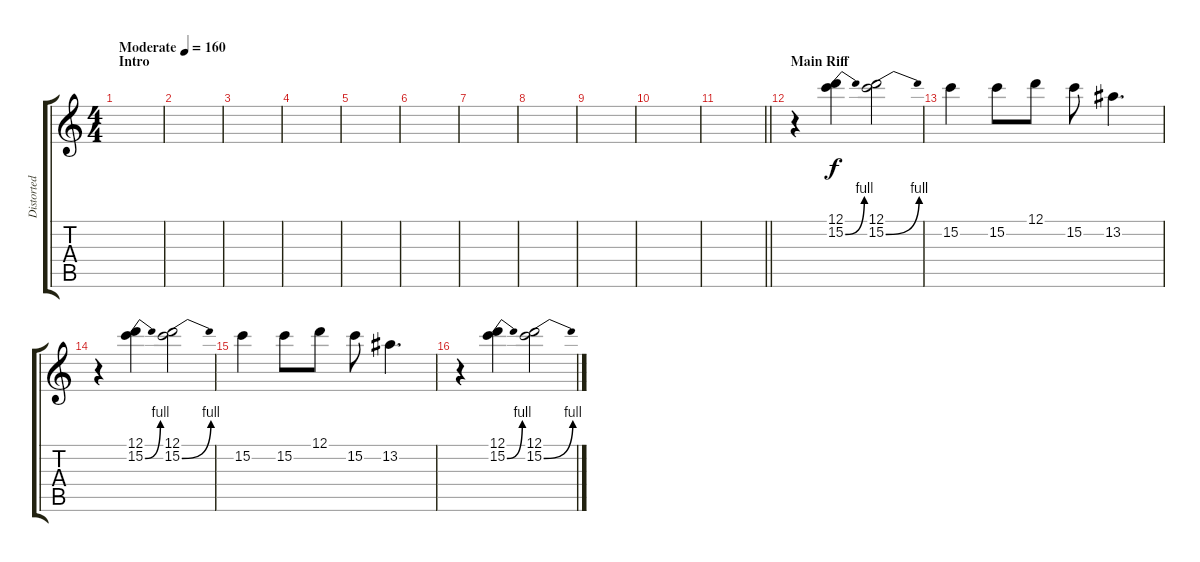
\track ("Distorted Lead" "Distorted ") {instrument overdrivenguitar}
\staff {score tabs}
\tuning (D4 A3 F3 C3 G2 D2) {hide}
\ts (4 4)
\section ("" "Intro")
\tempo (160 "Moderate")
\clef g2
\ks c
|
|
|
|
|
|
|
|
|
|
\barLineRight lightlight
|
\section ("" "Main Riff")
r.4 (12.1 15.2{be (bend 0 0 60 4)}).4 (12.1 15.2{be (bend 0 0 60 4)}).2 |
15.2.4 15.2.8 12.1.8 15.2.8 13.2.4{d} |
r.4 (12.1 15.2{be (bend 0 0 60 4)}).4 (12.1 15.2{be (bend 0 0 60 4)}).2 |
15.2.4 15.2.8 12.1.8 15.2.8 13.2.4{d} |
r.4 (12.1 15.2{be (bend 0 0 60 4)}).4 (12.1 15.2{be (bend 0 0 60 4)}).2
